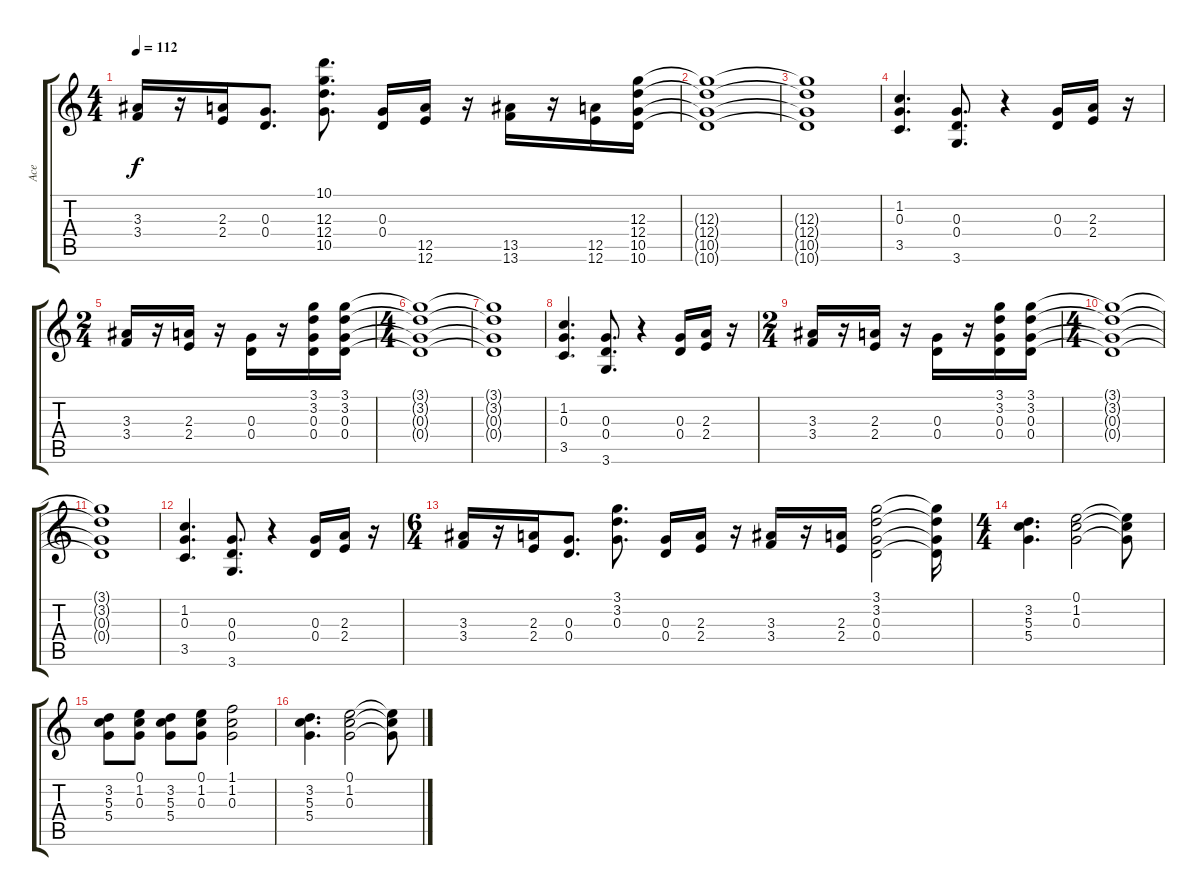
\track ("Ace" "Ace") {instrument distortionguitar}
\staff {score tabs}
\tuning (E4 B3 G3 D3 A2 E2) {hide}
\ts (4 4)
\tempo 112
\clef g2
\ks c
(3.3 3.4).16{dy f} r.16 (2.3 2.4).16 (0.3 0.4).8{d} (10.1 12.3 12.4 10.5).8{d} (0.3 0.4).16 (12.5 12.6).16 r.16 (13.5 13.6).16 r.16 (12.5 12.6).16 (12.3 12.4 10.5 10.6).16 |
(12.3{t} 12.4{t} 10.5{t} 10.6{t}).1 |
(12.3{t} 12.4{t} 10.5{t} 10.6{t}).1 |
(1.2 0.3 3.5).4{d} (0.3 0.4 3.6).8{d} r.4 (0.3 0.4).16 (2.3 2.4).16 r.16 |
\ts (2 4)
(3.3 3.4).16 r.16 (2.3 2.4).16 r.16 (0.3 0.4).16 r.16 (3.1 3.2 0.3 0.4).16 (3.1 3.2 0.3 0.4).16 |
\ts (4 4)
(3.1{t} 3.2{t} 0.3{t} 0.4{t}).1 |
(3.1{t} 3.2{t} 0.3{t} 0.4{t}).1 |
(1.2 0.3 3.5).4{d} (0.3 0.4 3.6).8{d} r.4 (0.3 0.4).16 (2.3 2.4).16 r.16 |
\ts (2 4)
(3.3 3.4).16 r.16 (2.3 2.4).16 r.16 (0.3 0.4).16 r.16 (3.1 3.2 0.3 0.4).16 (3.1 3.2 0.3 0.4).16 |
\ts (4 4)
(3.1{t} 3.2{t} 0.3{t} 0.4{t}).1 |
(3.1{t} 3.2{t} 0.3{t} 0.4{t}).1 |
(1.2 0.3 3.5).4{d} (0.3 0.4 3.6).8{d} r.4 (0.3 0.4).16 (2.3 2.4).16 r.16 |
\ts (6 4)
(3.3 3.4).16 r.16 (2.3 2.4).16 (0.3 0.4).8{d} (3.1 3.2 0.3).8{d} (0.3 0.4).16 (2.3 2.4).16 r.16 (3.3 3.4).16 r.16 (2.3 2.4).16 (3.1 3.2 0.3 0.4).2 (3.1{t} 3.2{t} 0.3{t} 0.4{t}).16 |
\ts (4 4)
(3.2 5.3 5.4).4{d} (0.1 1.2 0.3).2 (0.1{t} 1.2{t} 0.3{t}).8 |
(3.2 5.3 5.4).8 (0.1 1.2 0.3).8 (3.2 5.3 5.4).8 (0.1 1.2 0.3).8 (1.1 1.2 0.3).2 |
(3.2 5.3 5.4).4{d} (0.1 1.2 0.3).2 (0.1{t} 1.2{t} 0.3{t}).8
